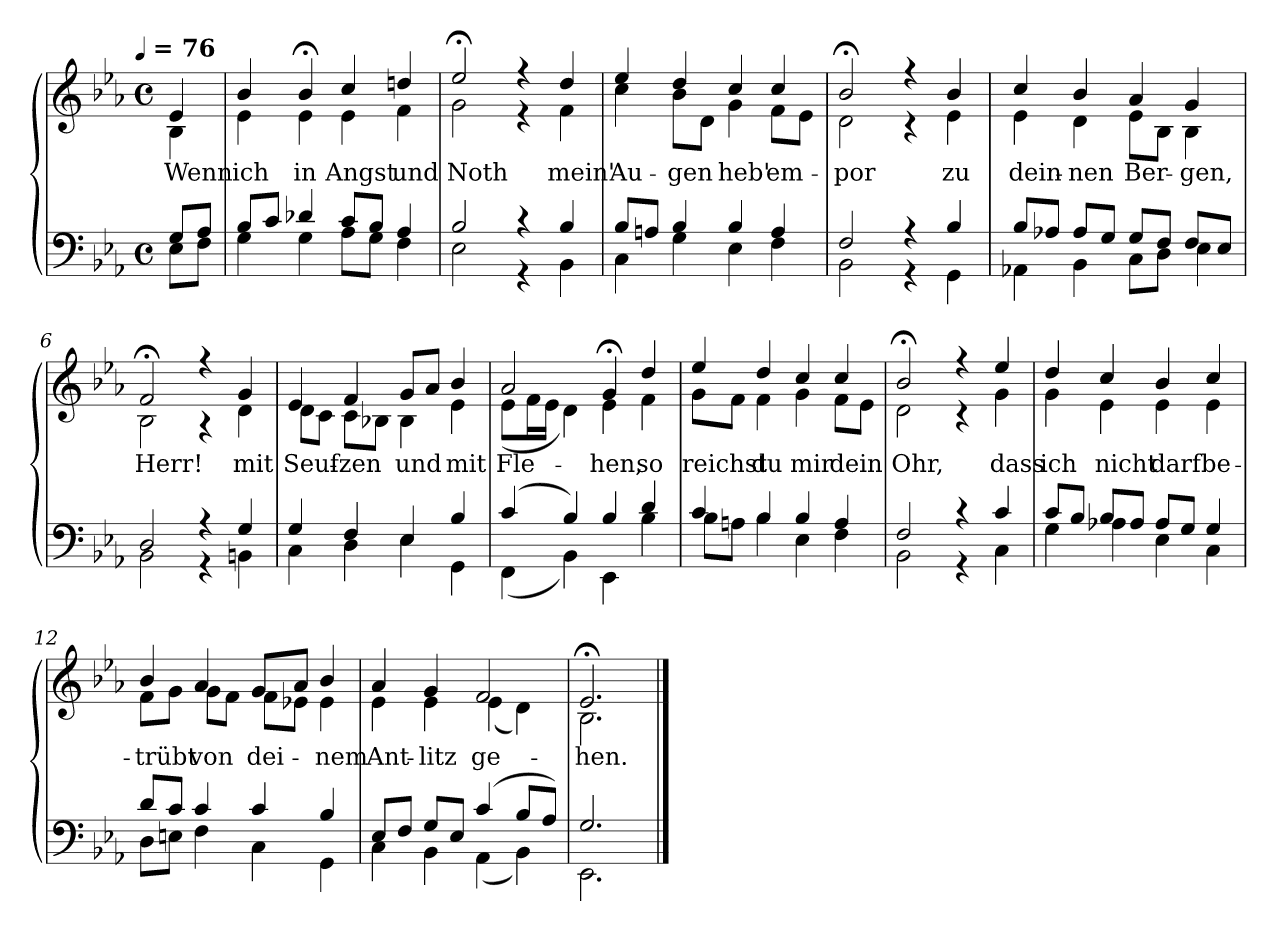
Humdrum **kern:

**kern	**kern	**text	**dynam
*part1	*part1	*part1	*part1
*staff2	*staff1	*staff1	*staff1/2
*clefF4	*clefG2	*	*
*k[b-e-a-]	*k[b-e-a-]	*	*
!!LO:TX:omd:t=[quarter] = 76
*M4/4	*M4/4	*	*
*met(c)	*met(c)	*	*
*MM76	*MM76	*	*
=	=	=	=
*^	*^	*	*
8GL	8E-L	4e-	4B-	Wenn	.
8A-J	8FJ	.	.	.	.
=1	=1	=1	=1	=1	=1
8B-L	4G	4b-	4e-	ich	.
8cJ	.	.	.	.	.
4d-X	4G	4b-;<	4e-	in	.
8cL	8A-L	4cc	4e-	Angst	.
8B-J	8GJ	.	.	.	.
4A-	4F	4ddn	4f	und	.
=2	=2	=2	=2	=2	=2
2B-	2E-	2ee-;<	2g	Noth	.
4r	4r	4r	4r	.	.
4B-	4BB-	4dd	4f	mein'	♩ = 75
=3	=3	=3	=3	=3	=3
8B-L	4C	4ee-	4cc	Au-	.
8AnJ	.	.	.	.	.
4B-	4G	4dd	8b-L	-gen	.
.	.	.	8dJ	.	.
4B-	4E-	4cc	4g	heb'	♩ = 74
4A	4F	4cc	8fL	em-	♩ = 73
.	.	.	8e-J	.	.
=4	=4	=4	=4	=4	=4
2F	2BB-	2b-;<	2d	-por	.
4r	4r	4r	4r	.	.
4B-	4GG	4b-	4e-	zu	♩ = 75
!!LO:LB:g=z	!!
=5	=5	=5	=5	=5	=5
8B-L	4AA-X	4cc	4e-	dein-	.
8A-XJ	.	.	.	.	.
8A-L	4BB-	4b-	4d	-nen	.
8GJ	.	.	.	.	.
8GL	8CL	4a-	8e-L	Ber-	♩ = 76
8FJ	8DJ	.	8B-J	.	.
8FL	4E-	4g	4B-	-gen,	♩ = 73
8E-J	.	.	.	.	.
=6	=6	=6	=6	=6	=6
2D	2BB-	2f;<	2B-	Herr!	.
4r	4r	4r	4r	.	.
4G	4BBn	4g	4d	mit	.
=7	=7	=7	=7	=7	=7
4G	4C	4e-	8dL	Seuf-	.
.	.	.	8cJ	.	.
4F	4D	4f	8cL	-zen	.
.	.	.	8B-XJ	.	.
4E-	4E-	8gL	4B-	und	.
.	.	8a-J	.	.	.
4B-	4GG	4b-	4e-	mit	.
=8	=8	=8	=8	=8	=8
*	*	*MM70	*	*	*
(4c	(4FF	2a-	(8e-L	Fle-	.
.	.	.	16fL	.	.
.	.	.	16e-JJ	.	.
4B-)	4BB-)	.	4d)	.	.
4B-	4EE-	4g;<	4e-	-hen,	.
4d	4B-	4dd	4f	so	.
=9	=9	=9	=9	=9	=9
4c	8B-L	4ee-	8gL	reichst	.
.	8AnJ	.	8fJ	.	.
4B-	4B-	4dd	4f	du	.
4B-	4E-	4cc	4g	mir	.
4A	4F	4cc	8fL	dein	.
.	.	.	8e-J	.	.
!!LO:LB:g=z	!!
=10	=10	=10	=10	=10	=10
2F	2BB-	2b-;<	2d	Ohr,	.
4r	4r	4r	4r	.	.
4c	4C	4ee-	4g	dass	♩ = 73
=11	=11	=11	=11	=11	=11
8cL	4G	4dd	4g	ich	.
8B-J	.	.	.	.	.
8B-L	4A-X	4cc	4e-	nicht	.
8A-J	.	.	.	.	.
8A-L	4E-	4b-	4e-	darf	♩ = 74
8GJ	.	.	.	.	.
4G	4C	4cc	4e-	be-	.
=12	=12	=12	=12	=12	=12
*	*	*MM73	*	*	*
8dL	8DL	4b-	8fL	-trübt	.
8cJ	8EnJ	.	8gJ	.	.
4c	4F	4a-	8gL	von	♩ = 72
.	.	.	8fJ	.	.
4c	4C	8gL	8fL	dei-	♩ = 71
.	.	8a-J	8e-XJ	.	.
4B-	4GG	4b-	4e-	-nem	♩ = 69
=13	=13	=13	=13	=13	=13
8E-L	4C	4a-	4e-	Ant-	.
8FJ	.	.	.	.	.
8GL	4BB-	4g	4e-	-litz	♩ = 67
8E-J	.	.	.	.	.
(4c	(4AA-	2f	(4e-	ge-	♩ = 62
8B-L	4BB-)	.	4d)	.	.
8A-J)	.	.	.	.	.
=14	=14	=14	=14	=14	=14
*	*	*MM61	*	*	*
2.G	2.EE-	2.e-;<	2.B-	-hen.	.
*v	*v	*	*	*	*
*	*v	*v	*	*
==	==	==	==
*-	*-	*-	*-
